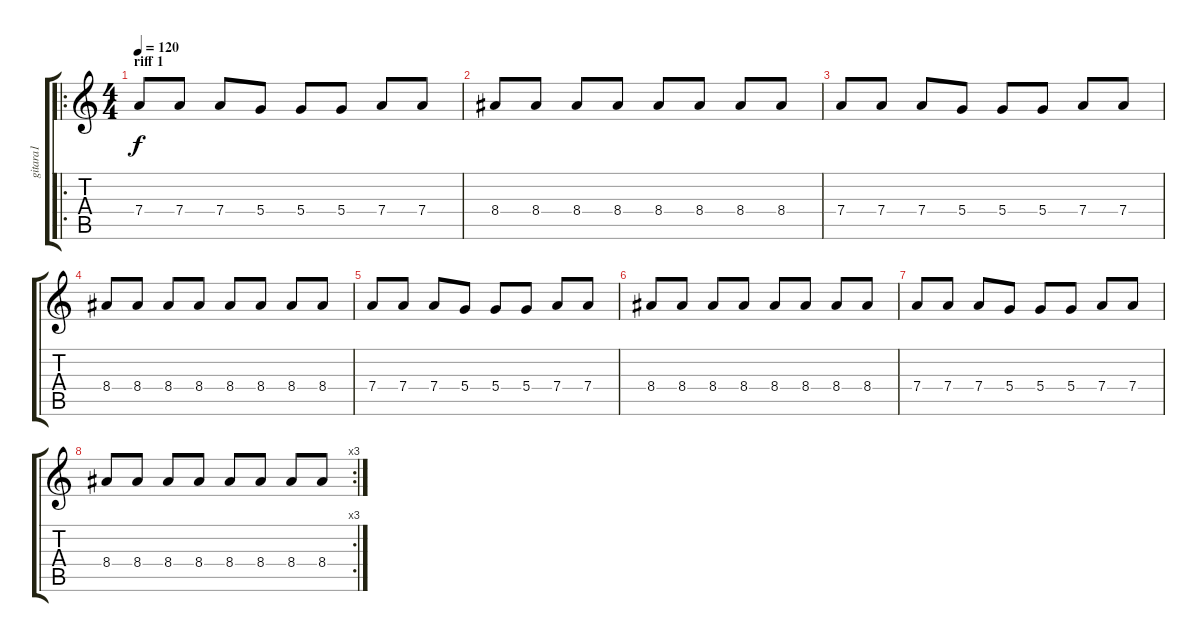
\track ("gitara1" "gitara1") {instrument distortionguitar}
\staff {score tabs}
\tuning (E4 B3 G3 D3 A2 E2) {hide}
\ro
\ts (4 4)
\section ("" "riff 1")
\tempo 120
\clef g2
\ks c
7.4.8{dy f} 7.4.8 7.4.8 5.4.8 5.4.8 5.4.8 7.4.8 7.4.8 |
8.4.8 8.4.8 8.4.8 8.4.8 8.4.8 8.4.8 8.4.8 8.4.8 |
7.4.8 7.4.8 7.4.8 5.4.8 5.4.8 5.4.8 7.4.8 7.4.8 |
8.4.8 8.4.8 8.4.8 8.4.8 8.4.8 8.4.8 8.4.8 8.4.8 |
7.4.8 7.4.8 7.4.8 5.4.8 5.4.8 5.4.8 7.4.8 7.4.8 |
8.4.8 8.4.8 8.4.8 8.4.8 8.4.8 8.4.8 8.4.8 8.4.8 |
7.4.8 7.4.8 7.4.8 5.4.8 5.4.8 5.4.8 7.4.8 7.4.8 |
\rc 3
8.4.8 8.4.8 8.4.8 8.4.8 8.4.8 8.4.8 8.4.8 8.4.8
